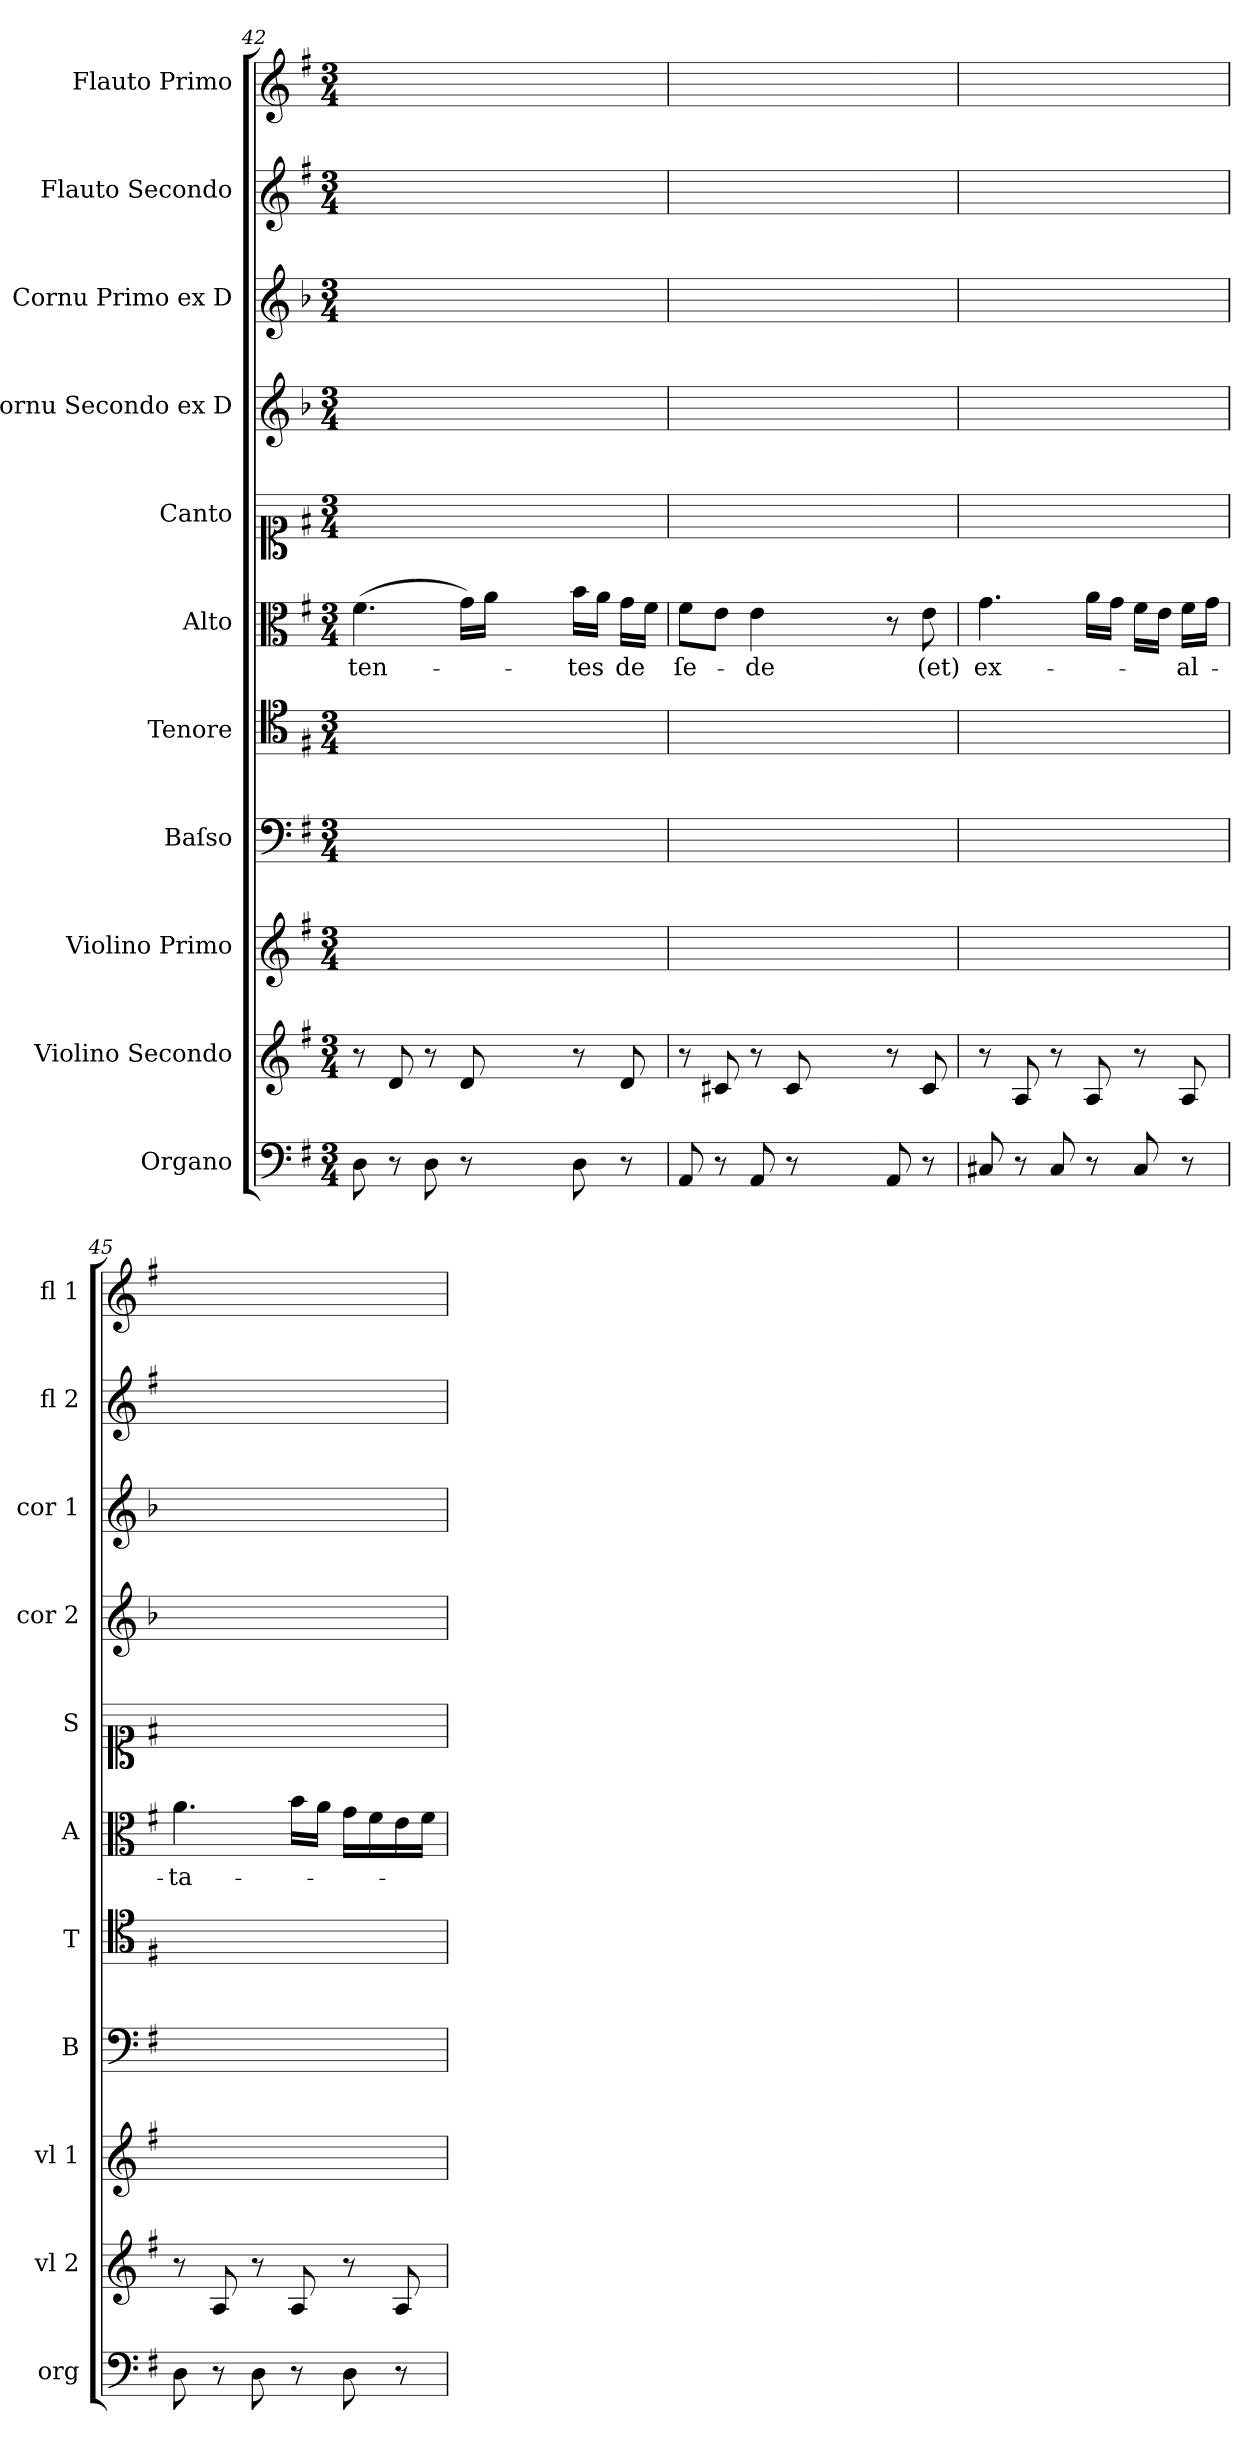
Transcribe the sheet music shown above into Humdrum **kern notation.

**kern	**kern	**kern	**kern	**kern	**kern	**text	**kern	**kern	**kern	**kern	**kern
*part11	*part10	*part9	*part8	*part7	*part6	*part6	*part5	*part4	*part3	*part2	*part1
*staff11	*staff10	*staff9	*staff8	*staff7	*staff6	*staff6	*staff5	*staff4	*staff3	*staff2	*staff1
*I"Organo	*I"Violino Secondo	*I"Violino Primo	*I"Baſso	*I"Tenore	*I"Alto	*	*I"Canto	*I"Cornu Secondo ex D	*I"Cornu Primo ex D	*I"Flauto Secondo	*I"Flauto Primo
*I'org	*I'vl 2	*I'vl 1	*I'B	*I'T	*I'A	*	*I'S	*I'cor 2	*I'cor 1	*I'fl 2	*I'fl 1
*clefF4	*clefG2	*clefG2	*clefF4	*clefC4	*clefC3	*	*clefC1	*clefG2	*clefG2	*clefG2	*clefG2
*	*	*	*	*	*	*	*	*ITrd6c10	*ITrd6c10	*	*
*k[f#]	*k[f#]	*k[f#]	*k[f#]	*k[f#]	*k[f#]	*	*k[f#]	*k[f#]	*k[f#]	*k[f#]	*k[f#]
*G:	*G:	*G:	*G:	*G:	*G:	*	*G:	*G:	*G:	*G:	*G:
*M3/4	*M3/4	*M3/4	*M3/4	*M3/4	*M3/4	*	*M3/4	*M3/4	*M3/4	*M3/4	*M3/4
=42	=42	=42	=42	=42	=42	=42	=42	=42	=42	=42	=42
8D\	8r	2.ryy	2.ryy	2.ryy	(4.f#\	-ten-	2.ryy	2.ryy	2.ryy	2.ryy	2.ryy
8r	8d/	.	.	.	.	.	.	.	.	.	.
8D\	8r	.	.	.	.	.	.	.	.	.	.
8r	8d/	.	.	.	16g\LL)	.	.	.	.	.	.
.	.	.	.	.	16a\JJ	.	.	.	.	.	.
4ryy	4ryy	.	.	.	4ryy	.	.	.	.	.	.
=-	=-	=-	=-	=-	=-	=-	=-	=-	=-	=-	=-
8D\	8r	4ryy	4ryy	4ryy	16b\LL	-tes	4ryy	4ryy	4ryy	4ryy	4ryy
.	.	.	.	.	16a\JJ	.	.	.	.	.	.
8r	8d/	.	.	.	16g\LL	de	.	.	.	.	.
.	.	.	.	.	16f#\JJ	.	.	.	.	.	.
=43	=43	=43	=43	=43	=43	=43	=43	=43	=43	=43	=43
8AA/	8r	2.ryy	2.ryy	2.ryy	8f#\L	ſe-	2.ryy	2.ryy	2.ryy	2.ryy	2.ryy
8r	8c#X/	.	.	.	8e\J	.	.	.	.	.	.
8AA/	8r	.	.	.	4e\	-de	.	.	.	.	.
8r	8c#/	.	.	.	.	.	.	.	.	.	.
4ryy	4ryy	.	.	.	4ryy	.	.	.	.	.	.
=-	=-	=-	=-	=-	=-	=-	=-	=-	=-	=-	=-
8AA/	8r	4ryy	4ryy	4ryy	8r	.	4ryy	4ryy	4ryy	4ryy	4ryy
8r	8c#/	.	.	.	8e\	(et)	.	.	.	.	.
=44	=44	=44	=44	=44	=44	=44	=44	=44	=44	=44	=44
8C#X/	8r	2.ryy	2.ryy	2.ryy	4.g\	ex-	2.ryy	2.ryy	2.ryy	2.ryy	2.ryy
8r	8A/	.	.	.	.	.	.	.	.	.	.
8C#/	8r	.	.	.	.	.	.	.	.	.	.
8r	8A/	.	.	.	16a\LL	.	.	.	.	.	.
.	.	.	.	.	16g\JJ	.	.	.	.	.	.
8C#/	8r	.	.	.	16f#\LL	.	.	.	.	.	.
.	.	.	.	.	16e\JJ	.	.	.	.	.	.
8r	8A/	.	.	.	16f#\LL	-al-	.	.	.	.	.
.	.	.	.	.	16g\JJ	.	.	.	.	.	.
=45	=45	=45	=45	=45	=45	=45	=45	=45	=45	=45	=45
8D\	8r	2.ryy	2.ryy	2.ryy	4.a\	-ta-	2.ryy	2.ryy	2.ryy	2.ryy	2.ryy
8r	8A/	.	.	.	.	.	.	.	.	.	.
8D\	8r	.	.	.	.	.	.	.	.	.	.
8r	8A/	.	.	.	16b\LL	.	.	.	.	.	.
.	.	.	.	.	16a\JJ	.	.	.	.	.	.
8D\	8r	.	.	.	16g\LL	.	.	.	.	.	.
.	.	.	.	.	16f#\	.	.	.	.	.	.
8r	8A/	.	.	.	16e\	.	.	.	.	.	.
.	.	.	.	.	16f#\JJ	.	.	.	.	.	.
=	=	=	=	=	=	=	=	=	=	=	=
*-	*-	*-	*-	*-	*-	*-	*-	*-	*-	*-	*-
